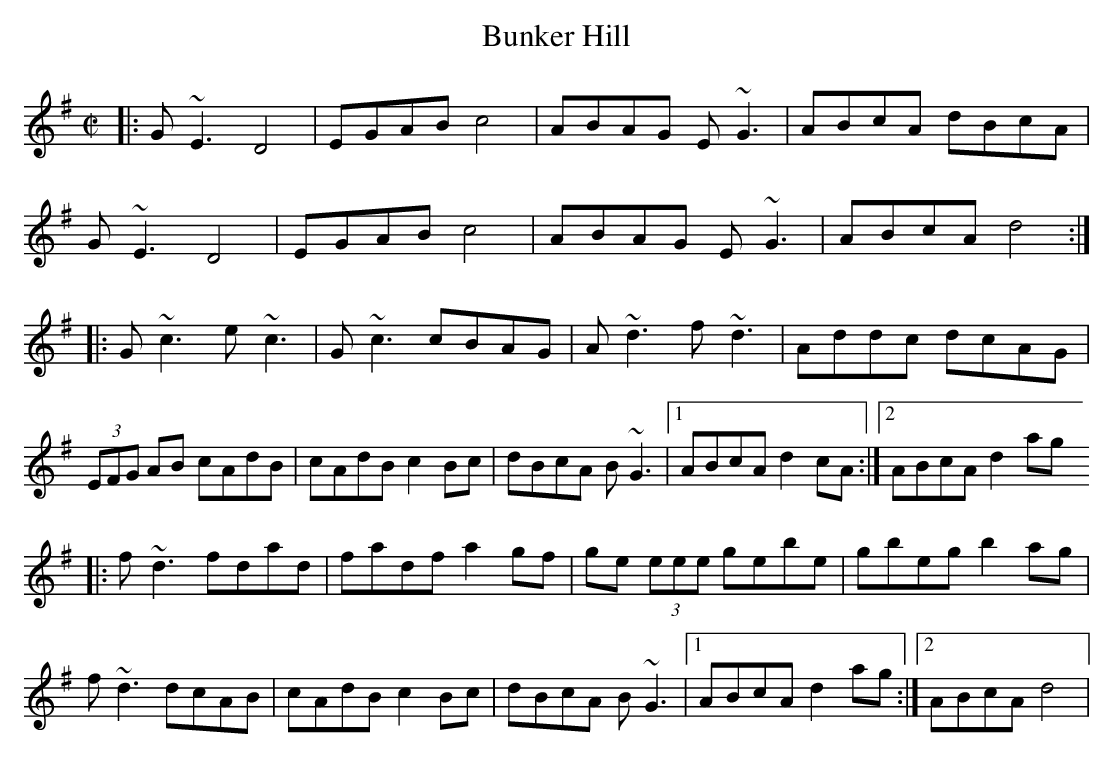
X:1
T:Bunker Hill
M:C|
K:Dmix
|:G~E3 D4|EGAB c4|ABAG E~G3|ABcA dBcA|
G~E3 D4|EGAB c4|ABAG E~G3|ABcA d4:|
|:G~c3 e~c3|G~c3 cBAG|A~d3 f~d3|Addc dcAG|
(3EFG AB cAdB|cAdB c2Bc|dBcA B~G3|1 ABcA d2cA:|2 ABcA d2ag
|:f~d3 fdad|fadf a2gf|ge (3eee gebe|gbeg b2ag|
f~d3 dcAB|cAdB c2Bc|dBcA B~G3|1 ABcA d2ag:|2 ABcA d4|
